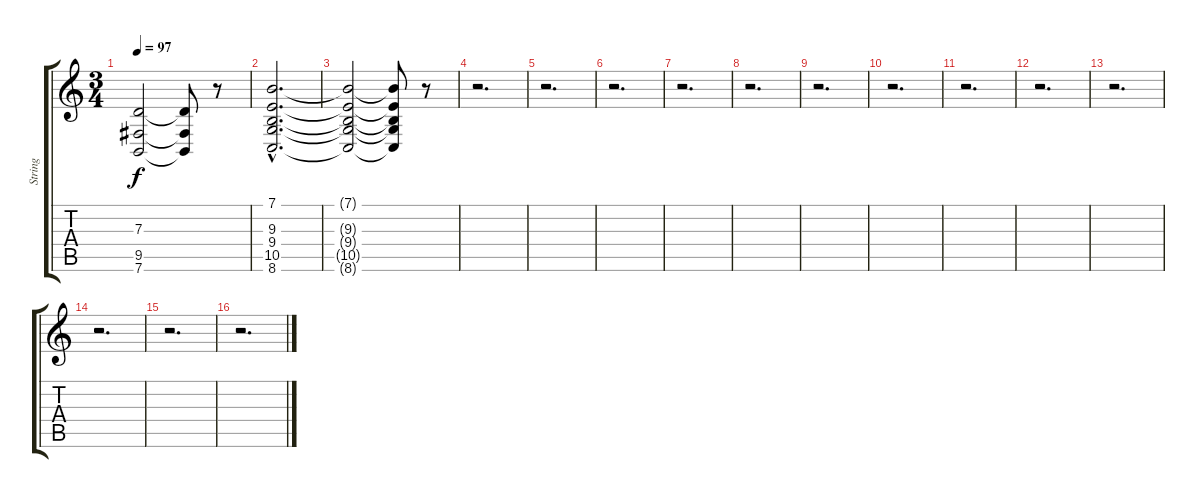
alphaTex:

\track ("String" "String") {instrument stringensemble1}
\staff {score tabs}
\tuning (E4 B3 G3 D3 A2 E2) {hide}
\ts (3 4)
\tempo 97
\clef g2
\ks c
(7.3 9.5 7.6).2{dy f} (7.3{t} 9.5{t} 7.6{t}).8 r.8 |
(7.1{hac} 9.3{hac} 9.4{hac} 10.5{hac} 8.6{hac}).2{d} |
(7.1{t} 9.3{t} 9.4{t} 10.5{t} 8.6{t}).2 (7.1{t} 9.3{t} 9.4{t} 10.5{t} 8.6{t}).8 r.8 |
r.2{d} |
r.2{d} |
r.2{d} |
r.2{d} |
r.2{d} |
r.2{d} |
r.2{d} |
r.2{d} |
r.2{d} |
r.2{d} |
r.2{d} |
r.2{d} |
r.2{d}
